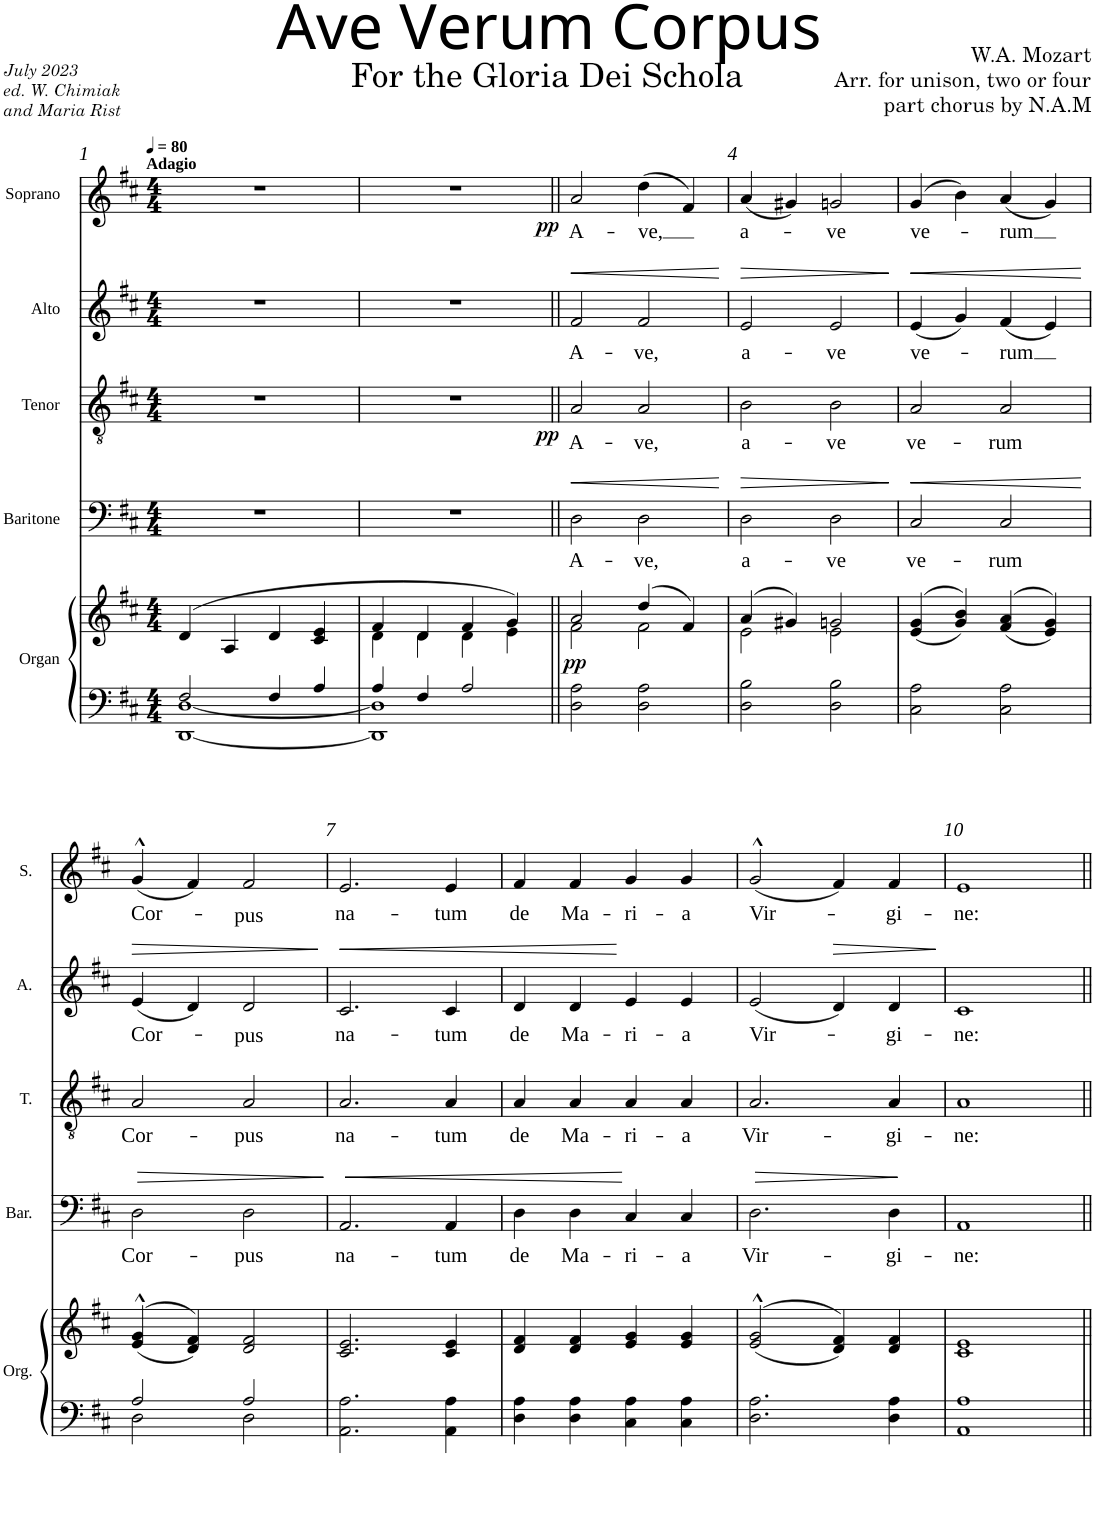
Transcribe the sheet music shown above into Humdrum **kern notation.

**kern	**kern	**dynam	**kern	**text	**dynam	**kern	**text	**dynam	**kern	**text	**dynam	**kern	**text	**dynam
*part5	*part5	*part5	*part4	*part4	*part4	*part3	*part3	*part3	*part2	*part2	*part2	*part1	*part1	*part1
*staff6	*staff5	*staff5/6	*staff4	*staff4	*staff4	*staff3	*staff3	*staff3	*staff2	*staff2	*staff2	*staff1	*staff1	*staff1
*I"Organ	*	*	*I"Baritone	*	*	*I"Tenor	*	*	*I"Alto	*	*	*I"Soprano	*	*
*I'Org.	*	*	*I'Bar.	*	*	*I'T.	*	*	*I'A.	*	*	*I'S.	*	*
*clefF4	*clefG2	*	*clefF4	*	*	*clefGv2	*	*	*clefG2	*	*	*clefG2	*	*
*k[f#c#]	*k[f#c#]	*	*k[f#c#]	*	*	*k[f#c#]	*	*	*k[f#c#]	*	*	*k[f#c#]	*	*
*M4/4	*M4/4	*	*M4/4	*	*	*M4/4	*	*	*M4/4	*	*	*M4/4	*	*
*MM80	*MM80	*	*MM80	*	*	*MM80	*	*	*MM80	*	*	*MM80	*	*
=1	=1	=1	=1	=1	=1	=1	=1	=1	=1	=1	=1	=1	=1	=1
*^	*	*	*	*	*	*	*	*	*	*	*	*	*	*
!	!	!	!	!	!	!	!	!	!	!	!	!	!LO:TX:a:t=Adagio	!	!
2F#/	[1DD [1D	(4d/	.	1r	.	.	1r	.	.	1r	.	.	1r	.	.
.	.	4A/	.	.	.	.	.	.	.	.	.	.	.	.	.
4F#/	.	4d/	.	.	.	.	.	.	.	.	.	.	.	.	.
4A/	.	4c#/ 4e/	.	.	.	.	.	.	.	.	.	.	.	.	.
=2	=2	=2	=2	=2	=2	=2	=2	=2	=2	=2	=2	=2	=2	=2	=2
*	*	*^	*	*	*	*	*	*	*	*	*	*	*	*	*
4A/	1DD] 1D]	4f#/	4d\	.	1r	.	.	1r	.	.	1r	.	.	1r	.	.
4F#/	.	4d/	4d\	.	.	.	.	.	.	.	.	.	.	.	.	.
2A/	.	4f#/	4d\	.	.	.	.	.	.	.	.	.	.	.	.	.
.	.	4g/)	4e\	.	.	.	.	.	.	.	.	.	.	.	.	.
*v	*v	*	*	*	*	*	*	*	*	*	*	*	*	*	*	*
=3||	=3||	=3||	=3||	=3||	=3||	=3||	=3||	=3||	=3||	=3||	=3||	=3||	=3||	=3||	=3||
!	!	!	!LO:DY:b	!	!LO:LY:b	!LO:HP:b	!	!LO:LY:b	!LO:DY:b	!	!LO:LY:b	!LO:HP:b	!	!LO:LY:b	!LO:DY:b
2D\ 2A\	2a/	2f#\	pp	2D\	A-	<	2A/	A-	pp	2f#/	A-	<	2a/	A-	pp
!	!	!	!	!	!LO:LY:b	!	!	!LO:LY:b	!	!	!LO:LY:b	!	!	!LO:LY:b	!
2D\ 2A\	(4dd/	2f#\	.	2D\	-ve,	.	2A/	-ve,	.	2f#/	-ve,	.	(4dd\	-ve,	.
.	4f#/)	.	.	.	.	.	.	.	.	.	.	.	4f#/)	.	.
*	*v	*v	*	*	*	*	*	*	*	*	*	*	*	*	*
.	.	.	.	.	[	.	.	.	.	.	[	.	.	.
=4	=4	=4	=4	=4	=4	=4	=4	=4	=4	=4	=4	=4	=4	=4
*	*^	*	*	*	*	*	*	*	*	*	*	*	*	*
!	!	!	!	!	!LO:LY:b	!LO:HP:b	!	!LO:LY:b	!	!	!LO:LY:b	!LO:HP:b	!	!LO:LY:b	!
2D\ 2B\	(4a/	2e\	.	2D\	a-	>	2B\	a-	.	2e/	a-	>	(4a/	a-	.
.	4g#X/)	.	.	.	.	.	.	.	.	.	.	.	4g#X/)	.	.
!	!	!	!	!	!LO:LY:b	!	!	!LO:LY:b	!	!	!LO:LY:b	!	!	!LO:LY:b	!
2D\ 2B\	2gn/	2e\	.	2D\	-ve	.	2B\	-ve	.	2e/	-ve	.	2gn/	-ve	.
*	*v	*v	*	*	*	*	*	*	*	*	*	*	*	*	*
.	.	.	.	.	]	.	.	.	.	.	]	.	.	.
=5	=5	=5	=5	=5	=5	=5	=5	=5	=5	=5	=5	=5	=5	=5
!	!	!	!	!LO:LY:b	!LO:HP:b	!	!LO:LY:b	!	!	!LO:LY:b	!LO:HP:b	!	!LO:LY:b	!
2C#\ 2A\	(>(4e/ 4g/	.	2C#/	ve-	<	2A/	ve-	.	(4e/	ve-	<	(4g/	ve-	.
.	4g/ 4b/))	.	.	.	.	.	.	.	4g/)	.	.	4b\)	.	.
!	!	!	!	!LO:LY:b	!	!	!LO:LY:b	!	!	!LO:LY:b	!	!	!LO:LY:b	!
2C#\ 2A\	(>(4f#/ 4a/	.	2C#/	-rum	.	2A/	-rum	.	(4f#/	-rum	.	(4a/	-rum	.
.	4e/ 4g/))	.	.	.	.	.	.	.	4e/)	.	.	4g/)	.	.
.	.	.	.	.	[	.	.	.	.	.	[	.	.	.
!!LO:LB:g=z
=6	=6	=6	=6	=6	=6	=6	=6	=6	=6	=6	=6	=6	=6	=6
*^	*	*	*	*	*	*	*	*	*	*	*	*	*	*
!	!	!	!	!	!LO:LY:b	!LO:HP:b	!	!LO:LY:b	!	!	!LO:LY:b	!LO:HP:b	!	!LO:LY:b	!
2A/	2D\	((>4e/^^ 4g/^^	.	2D\	Cor-	>	2A/	Cor-	.	(4e/	Cor-	>	(4g^^/	Cor-	.
.	.	4d/ 4f#/))	.	.	.	.	.	.	.	4d/)	.	.	4f#/)	.	.
!	!	!	!	!	!LO:LY:b	!	!	!LO:LY:b	!	!	!LO:LY:b	!	!	!LO:LY:b	!
2A/	2D\	2d/ 2f#/	.	2D\	pus	.	2A/	pus	.	2d/	-pus	.	2f#/	-pus	.
*v	*v	*	*	*	*	*	*	*	*	*	*	*	*	*	*
.	.	.	.	.	]	.	.	.	.	.	]	.	.	.
=7	=7	=7	=7	=7	=7	=7	=7	=7	=7	=7	=7	=7	=7	=7
!	!	!	!	!LO:LY:b	!LO:HP:b	!	!LO:LY:b	!	!	!LO:LY:b	!LO:HP:b	!	!LO:LY:b	!
2.AA\ 2.A\	2.c#/ 2.e/	.	2.AA/	na-	<	2.A/	na-	.	2.c#/	na-	<	2.e/	na-	.
!	!	!	!	!LO:LY:b	!	!	!LO:LY:b	!	!	!LO:LY:b	!	!	!LO:LY:b	!
4AA\ 4A\	4c#/ 4e/	.	4AA/	-tum	.	4A/	-tum	.	4c#/	-tum	.	4e/	-tum	.
=8	=8	=8	=8	=8	=8	=8	=8	=8	=8	=8	=8	=8	=8	=8
!	!	!	!	!LO:LY:b	!	!	!LO:LY:b	!	!	!LO:LY:b	!	!	!LO:LY:b	!
4D\ 4A\	4d/ 4f#/	.	4D\	de	.	4A/	de	.	4d/	de	.	4f#/	de	.
!	!	!	!	!LO:LY:b	!	!	!LO:LY:b	!	!	!LO:LY:b	!	!	!LO:LY:b	!
4D\ 4A\	4d/ 4f#/	.	4D\	Ma-	.	4A/	Ma-	.	4d/	Ma-	.	4f#/	Ma-	.
!	!	!	!	!LO:LY:b	!	!	!LO:LY:b	!	!	!LO:LY:b	!	!	!LO:LY:b	!
4C#\ 4A\	4e/ 4g/	.	4C#/	-ri-	[	4A/	-ri-	.	4e/	-ri-	[	4g/	-ri-	.
!	!	!	!	!LO:LY:b	!	!	!LO:LY:b	!	!	!LO:LY:b	!	!	!LO:LY:b	!
4C#\ 4A\	4e/ 4g/	.	4C#/	-a	.	4A/	-a	.	4e/	-a	.	4g/	-a	.
=9	=9	=9	=9	=9	=9	=9	=9	=9	=9	=9	=9	=9	=9	=9
!	!	!	!	!LO:LY:b	!LO:HP:b	!	!LO:LY:b	!	!	!LO:LY:b	!	!	!LO:LY:b	!
2.D\ 2.A\	(>(2e/^^ 2g/^^	.	2.D\	Vir-	>	2.A/	Vir-	.	(2e/	Vir-	.	(2g^^/	Vir-	.
!	!	!	!	!	!	!	!	!	!	!	!LO:HP:b	!	!	!
.	4d/ 4f#/))	.	.	.	.	.	.	.	4d/)	.	>	4f#/)	.	.
!	!	!	!	!LO:LY:b	!	!	!LO:LY:b	!	!	!LO:LY:b	!	!	!LO:LY:b	!
4D\ 4A\	4d/ 4f#/	.	4D\	-gi-	.	4A/	-gi-	.	4d/	-gi-	.	4f#/	-gi-	.
.	.	.	.	.	]	.	.	.	.	.	]	.	.	.
=10	=10	=10	=10	=10	=10	=10	=10	=10	=10	=10	=10	=10	=10	=10
!	!	!	!	!LO:LY:b	!	!	!LO:LY:b	!	!	!LO:LY:b	!	!	!LO:LY:b	!
1AA 1A	1c# 1e	.	1AA	-ne:	.	1A	-ne:	.	1c#	-ne:	.	1e	-ne:	.
=||	=||	=||	=||	=||	=||	=||	=||	=||	=||	=||	=||	=||	=||	=||
*-	*-	*-	*-	*-	*-	*-	*-	*-	*-	*-	*-	*-	*-	*-
